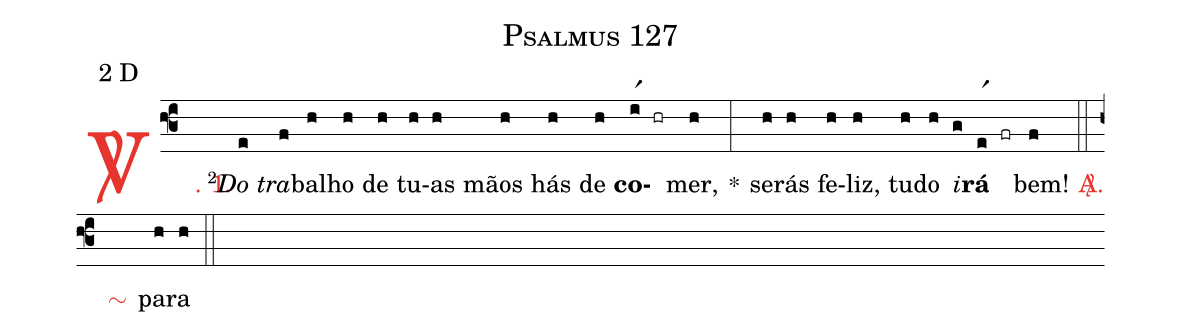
name: Psalmus 127;
mode: 2;
mode-differentia: D;
%%
(f3)

<c><sp>V/</sp>. 1.</c>() <v>\VSup{2}</v><i>Do</i>(e) <i>tra</i>(f)ba(h)lho(h) de(h) tu(h)as(h) mãos(h) hás(h) de(h) <b>co</b>(ir1)(hr)mer,(h) *(:) se(h)rás(h) fe(h)liz,(h) tu(h)do(h) <i>i</i>(g)<b>rá</b>(er1) (fr) bem!(f)

<c><sp>A/</sp>.</c>(::)

<nlba><c><sp>~</sp></c>() pa</nlba>(h)ra(h)

(::)
